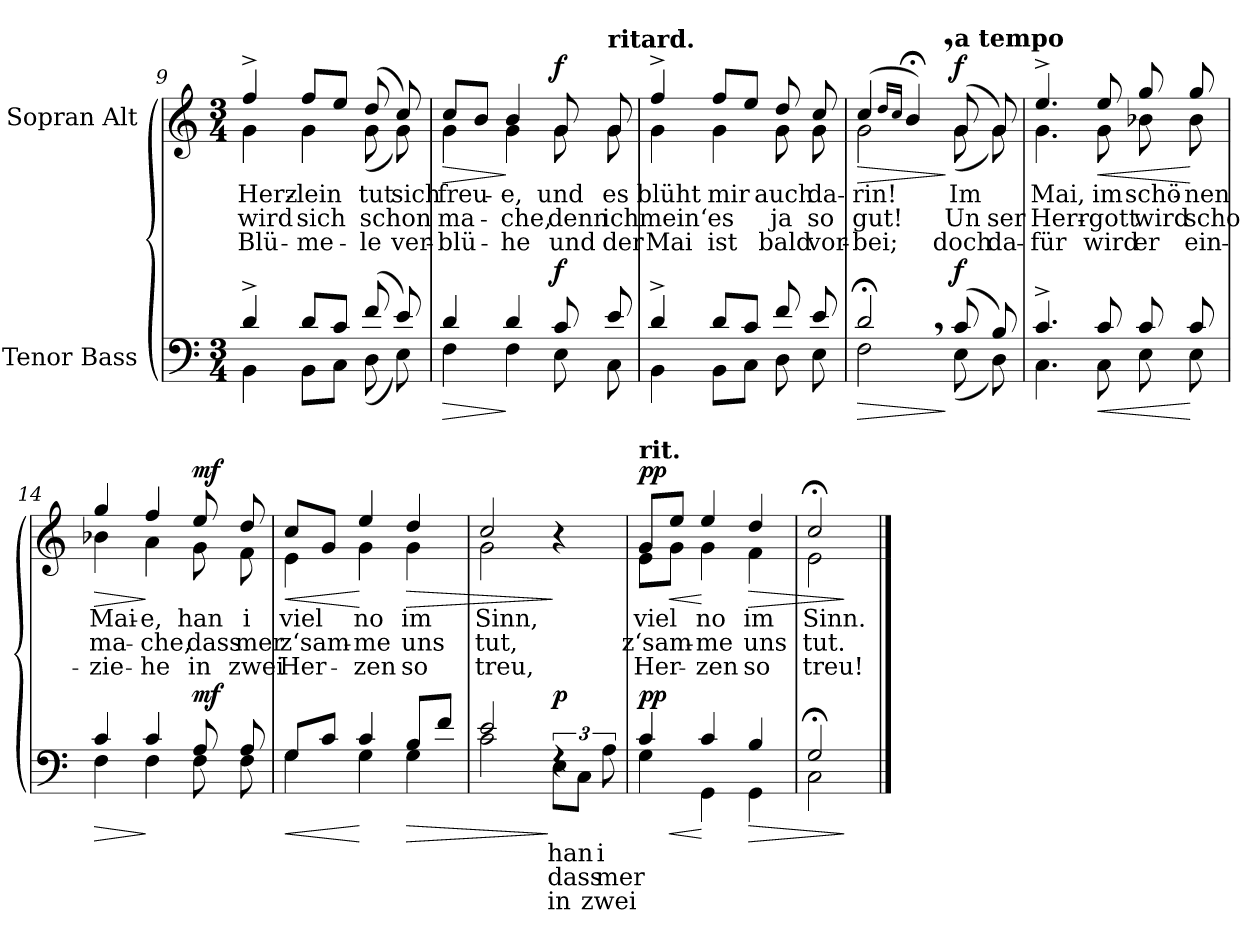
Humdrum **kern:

**kern	**text	**text	**text	**dynam	**kern	**text	**text	**text	**dynam
*part2	*part2	*part2	*part2	*part2	*part1	*part1	*part1	*part1	*part1
*staff2	*staff2	*staff2	*staff2	*staff2	*staff1	*staff1	*staff1	*staff1	*staff1
*I"Tenor Bass	*	*	*	*	*I"Sopran Alt	*	*	*	*
*clefF4	*	*	*	*	*clefG2	*	*	*	*
*k[]	*	*	*	*	*k[]	*	*	*	*
*M3/4	*	*	*	*	*M3/4	*	*	*	*
=9	=9	=9	=9	=9	=9	=9	=9	=9	=9
*^	*	*	*	*	*	*	*	*	*
!	!	!	!	!	!	!	!LO:LY:b	!LO:LY:b	!LO:LY:b	!
*	*	*	*	*	*	*^	*	*	*	*
4d^/	4BB\	.	.	.	.	4ff^/	4g\	Herz-	wird	Blü-	.
!	!	!	!	!	!	!	!	!LO:LY:b	!LO:LY:b	!LO:LY:b	!
8d/L	8BB\L	.	.	.	.	8ff/L	4g\	-lein	sich	-me-	.
8c/J	8C\J	.	.	.	.	8ee/J	.	.	.	.	.
!	!	!	!	!	!	!	!	!LO:LY:b	!LO:LY:b	!LO:LY:b	!
(8f/	(8D\	.	.	.	.	(8dd/	(8g\	tut	schon	-le	.
!	!	!	!	!	!	!	!	!LO:LY:b	!	!LO:LY:b	!
8e/)	8E\)	.	.	.	.	8cc/)	8g\)	sich	.	ver-	.
=10	=10	=10	=10	=10	=10	=10	=10	=10	=10	=10	=10
!	!	!	!	!	!LO:HP:b	!	!	!LO:LY:b	!LO:LY:b	!LO:LY:b	!LO:HP:b
4d/	4F\	.	.	.	>	8cc/L	4g\	freu-	ma-	-blü-	>
.	.	.	.	.	.	8b/J	.	.	.	.	.
!	!	!	!	!	!	!	!	!LO:LY:b	!LO:LY:b	!LO:LY:b	!
4d/	4F\	.	.	.	]	4b/	4g\	-e,	-che,	-he	]
!	!	!	!	!	!LO:DY:a	!	!	!LO:LY:b	!LO:LY:b	!LO:LY:b	!LO:DY:a
8c/	8E\	.	.	.	f	8g/	8g\	und	denn	und	f
!	!	!	!	!	!	!LO:TX:a:B:t=ritard.	!	!	!	!	!
!	!	!	!	!	!	!	!	!LO:LY:b	!LO:LY:b	!LO:LY:b	!
8e/	8C\	.	.	.	.	8g/	8g\	es	ich	der	.
=11	=11	=11	=11	=11	=11	=11	=11	=11	=11	=11	=11
!	!	!	!	!	!	!	!	!LO:LY:b	!LO:LY:b	!LO:LY:b	!
4d^/	4BB\	.	.	.	.	4ff^/	4g\	blüht	mein‘	Mai	.
!	!	!	!	!	!	!	!	!LO:LY:b	!LO:LY:b	!LO:LY:b	!
8d/L	8BB\L	.	.	.	.	8ff/L	4g\	mir	es	ist	.
8c/J	8C\J	.	.	.	.	8ee/J	.	.	.	.	.
!	!	!	!	!	!	!	!	!LO:LY:b	!LO:LY:b	!LO:LY:b	!
8f/	8D\	.	.	.	.	8dd/	8g\	auch	ja	bald	.
!	!	!	!	!	!	!	!	!LO:LY:b	!LO:LY:b	!LO:LY:b	!
8e/	8E\	.	.	.	.	8cc/	8g\	da-	so	vor-	.
=12	=12	=12	=12	=12	=12	=12	=12	=12	=12	=12	=12
!	!	!	!	!	!LO:HP:b	!	!	!LO:LY:b	!LO:LY:b	!LO:LY:b	!LO:HP:b
2d;<,/	2F\	.	.	.	>	(4cc/	2g\	-rin!	gut!	-bei;	>
.	.	.	.	.	.	16qdd/LL	.	.	.	.	.
.	.	.	.	.	.	16qcc/JJ	.	.	.	.	.
.	.	.	.	.	.	4b;<,/)	.	.	.	.	.
!	!	!	!	!	!	!LO:TX:a:B:t=a tempo	!	!	!	!	!
!	!	!	!	!	!LO:DY:n=1:a	!	!	!LO:LY:b	!LO:LY:b	!LO:LY:b	!LO:DY:n=1:a
(8c/	(8E\	.	.	.	] f	(8g/	(8g\	Im	Un	doch	] f
!	!	!	!	!	!	!	!	!	!LO:LY:b	!LO:LY:b	!
8B/)	8D\)	.	.	.	.	8g/)	8g\)	.	-ser	da-	.
!!LO:LB:g=z	!!
=13	=13	=13	=13	=13	=13	=13	=13	=13	=13	=13	=13
!	!	!	!	!	!	!	!	!LO:LY:b	!LO:LY:b	!LO:LY:b	!
4.c^/	4.C\	.	.	.	.	4.ee^/	4.g\	Mai,	Herr-	-für	.
!	!	!	!	!	!LO:HP:b	!	!	!LO:LY:b	!LO:LY:b	!LO:LY:b	!LO:HP:b
8c/	8C\	.	.	.	<	8ee/	8g\	im	-gott	wird	<
!	!	!	!	!	!	!	!	!LO:LY:b	!LO:LY:b	!LO:LY:b	!
8c/	8E\	.	.	.	.	8gg/	8b-X\	schö-	wird	er	.
!	!	!	!	!	!	!	!	!LO:LY:b	!LO:LY:b	!LO:LY:b	!
8c/	8E\	.	.	.	[	8gg/	8b-\	-nen	scho	ein-	[
=14	=14	=14	=14	=14	=14	=14	=14	=14	=14	=14	=14
!	!	!	!	!	!LO:HP:b	!	!	!LO:LY:b	!LO:LY:b	!LO:LY:b	!LO:HP:b
4c/	4F\	.	.	.	>	4gg/	4b-X\	Mai-	ma-	-zie-	>
!	!	!	!	!	!	!	!	!LO:LY:b	!LO:LY:b	!LO:LY:b	!
4c/	4F\	.	.	.	]	4ff/	4a\	-e,	-che,	-he	]
!	!	!	!	!	!LO:DY:a	!	!	!LO:LY:b	!LO:LY:b	!LO:LY:b	!LO:DY:a
8A/	8F\	.	.	.	mf	8ee/	8g\	han	dass	in	mf
!	!	!	!	!	!	!	!	!LO:LY:b	!LO:LY:b	!LO:LY:b	!
8A/	8F\	.	.	.	.	8dd/	8f\	i	mer	zwei	.
=15	=15	=15	=15	=15	=15	=15	=15	=15	=15	=15	=15
!	!	!	!	!	!LO:HP:b	!	!	!LO:LY:b	!LO:LY:b	!LO:LY:b	!LO:HP:b
8G/L	4G\	.	.	.	<	8cc/L	4e\	viel	z‘sam-	Her-	<
8c/J	.	.	.	.	.	8g/J	.	.	.	.	.
!	!	!	!	!	!	!	!	!LO:LY:b	!LO:LY:b	!LO:LY:b	!
4c/	4G\	.	.	.	[	4ee/	4g\	no	-me	-zen	[
!	!	!	!	!	!LO:HP:b	!	!	!LO:LY:b	!LO:LY:b	!LO:LY:b	!LO:HP:b
8B/L	4G\	.	.	.	>	4dd/	4g\	im	uns	so	>
8f/J	.	.	.	.	.	.	.	.	.	.	.
=16	=16	=16	=16	=16	=16	=16	=16	=16	=16	=16	=16
!	!	!	!	!	!	!	!	!LO:LY:b	!LO:LY:b	!LO:LY:b	!
2e/	2c\	.	.	.	.	2cc/	2g\	Sinn,	tut,	treu,	.
!	!	!LO:LY:b	!LO:LY:b	!LO:LY:b	!LO:DY:n=1:b	!	!	!	!	!	!
4rF	12E\L	han	dass	in	] p	4r	4ryy	.	.	.	]
.	12C\J	.	.	.	.	.	.	.	.	.	.
!	!	!LO:LY:b	!LO:LY:b	!LO:LY:b	!	!	!	!	!	!	!
.	12A\	i	mer	zwei	.	.	.	.	.	.	.
=17	=17	=17	=17	=17	=17	=17	=17	=17	=17	=17	=17
!	!	!	!	!	!	!LO:TX:a:B:t=rit.	!	!	!	!	!
!	!	!	!	!	!LO:HP:b	!	!	!LO:LY:b	!LO:LY:b	!LO:LY:b	!LO:HP:b
!	!	!	!	!	!LO:DY:n=1:a	!	!	!	!	!	!LO:DY:n=1:a
4c/	4G\	.	.	.	< pp	8g/L	8e\L	viel	z‘sam-	Her-	< pp
.	.	.	.	.	.	8ee/J	8g\J	.	.	.	.
!	!	!	!	!	!	!	!	!LO:LY:b	!LO:LY:b	!LO:LY:b	!
4c/	4GG\	.	.	.	[	4ee/	4g\	no	-me	-zen	[
!	!	!	!	!	!LO:HP:b	!	!	!LO:LY:b	!LO:LY:b	!LO:LY:b	!LO:HP:b
4B/	4GG\	.	.	.	>	4dd/	4f\	im	uns	so	>
=18	=18	=18	=18	=18	=18	=18	=18	=18	=18	=18	=18
!	!	!	!	!	!	!	!	!LO:LY:b	!LO:LY:b	!LO:LY:b	!
2G;</	2C\	.	.	.	.	2cc;</	2e\	Sinn.	tut.	treu!	.
*v	*v	*	*	*	*	*	*	*	*	*	*
*	*	*	*	*	*v	*v	*	*	*	*
.	.	.	.	]	.	.	.	.	]
==	==	==	==	==	==	==	==	==	==
*-	*-	*-	*-	*-	*-	*-	*-	*-	*-
